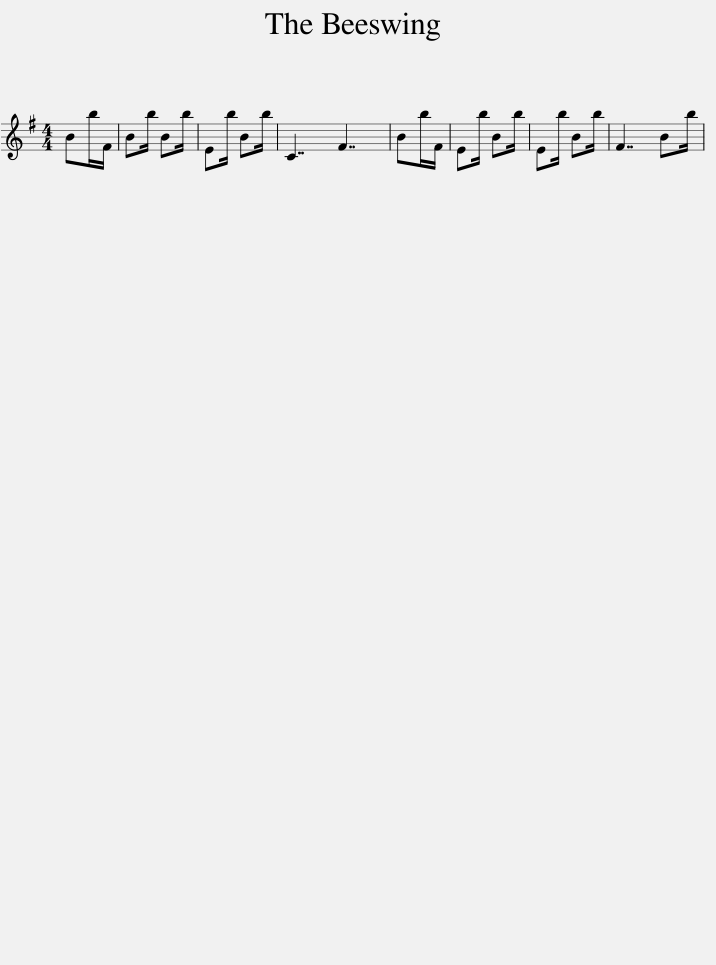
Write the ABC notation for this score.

X:1
L:1/8
M:4/4
I:linebreak $
K:G
V:1 treble
V:1
 Bb/F/ | Bb/ Bb/ | Eb/ Bb/ | C7/2 F7/2 | Bb/F/ | %5
 Eb/ Bb/ | Eb/ Bb/ | F7/2 Bb/ | %8
